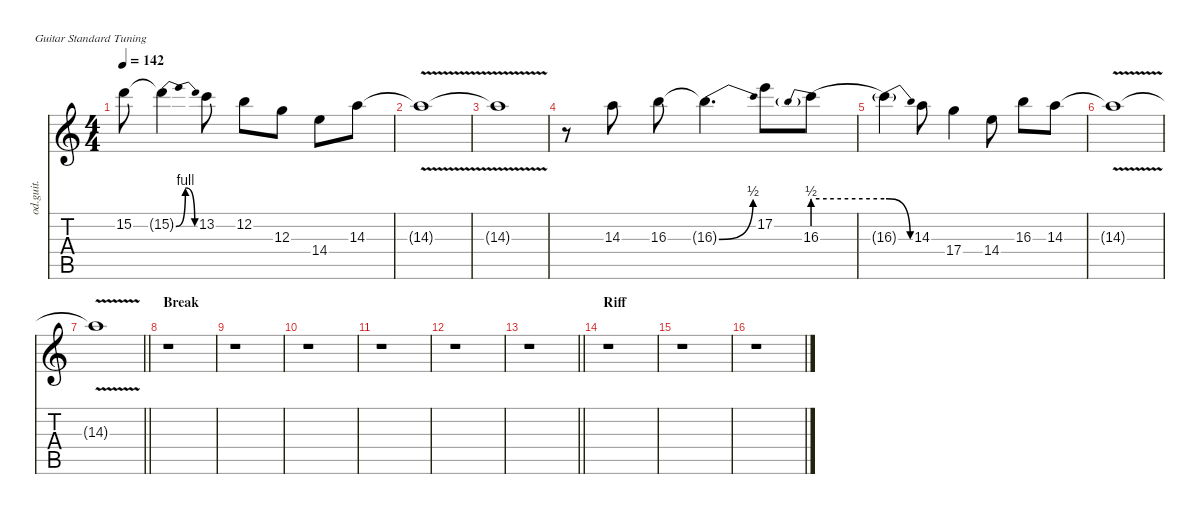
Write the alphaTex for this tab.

\defaultSystemsLayout 4
\hideDynamics
\bracketExtendMode nobrackets
\otherSystemsTrackNameOrientation horizontal
\track ("Solo Guitar" "od.guit.") {defaultSystemsLayout 8 instrument overdrivenguitar}
\staff {score tabs}
\tuning (E4 B3 G3 D3 A2 E2)
\ts (4 4)
\tempo 142
\clef g2
\ks c
15.2{t}.8{dy f beam Down} 15.2{be (bendrelease 0 0 9.999999599999999 4 19.999999199999998 4 30 0) t}.4{beam Down} 13.2.8{beam Down} 12.2.8{beam Down} 12.3.8{beam Down} 14.4.8{beam Down} 14.3.8{beam Down} |
14.3{v t}.1{beam Down} |
14.3{v t}.1{beam Down} |
r.8{beam Down} 14.3.8{beam Down} 16.3.8{beam Down} 16.3{be (bend 0 0 15 2) t}.4{d beam Down} 17.2.8{beam Down} 16.3{be (prebend 0 2 60 2)}.8{beam Down} |
16.3{be (release 0 2 60 0) t}.4{beam Down} 14.3.8{beam Down} 17.4.4{beam Down} 14.4.8{beam Down} 16.3.8{beam Down} 14.3.8{beam Down} |
14.3{v t}.1{beam Down} |
\barLineRight lightlight
14.3{v t}.1{beam Down} |
\section ("" "Break")
r.1{beam Down} |
r.1{beam Down} |
r.1{beam Down} |
r.1{beam Down} |
r.1{beam Down} |
\barLineRight lightlight
r.1{beam Down} |
\section ("" "Riff")
r.1{beam Down} |
r.1{beam Down} |
r.1{beam Down}
